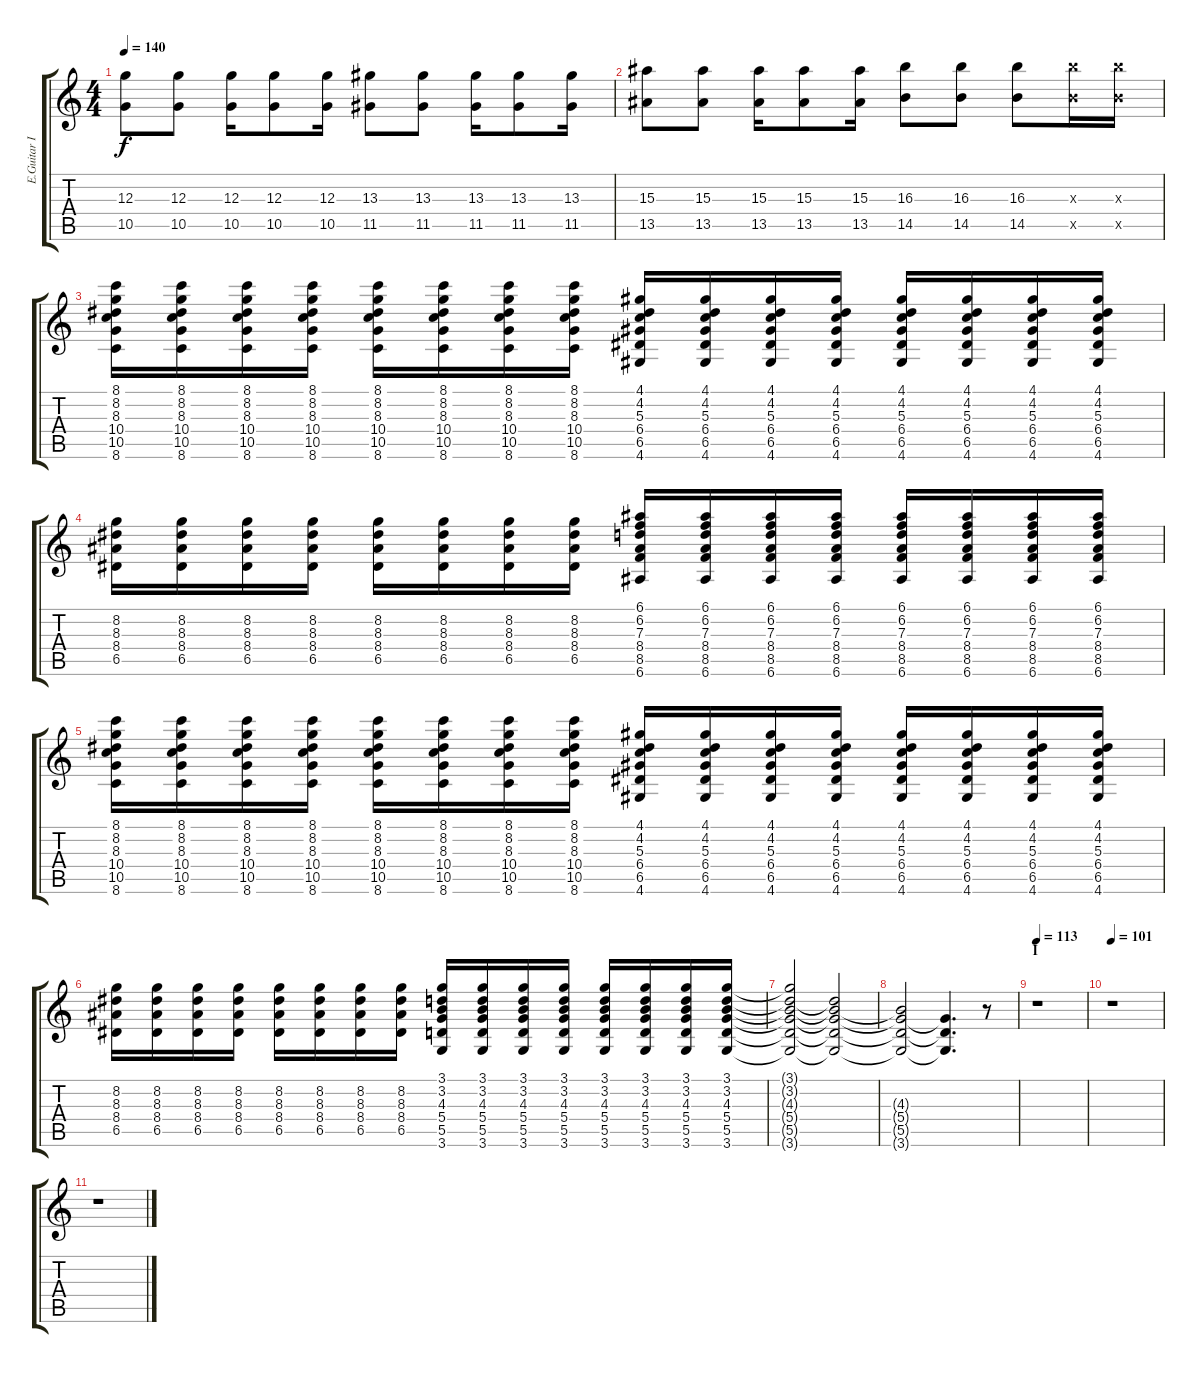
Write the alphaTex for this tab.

\track ("E.Guitar I (Taki) - Distortion" "E.Guitar I") {instrument distortionguitar}
\staff {score tabs}
\tuning (E4 B3 G3 D3 A2 E2) {hide}
\ts (4 4)
\tempo 140
\clef g2
\ks c
(12.3 10.5).8{dy f} (12.3 10.5).8 (12.3 10.5).16 (12.3 10.5).8 (12.3 10.5).16 (13.3 11.5).8 (13.3 11.5).8 (13.3 11.5).16 (13.3 11.5).8 (13.3 11.5).16 |
(15.3 13.5).8 (15.3 13.5).8 (15.3 13.5).16 (15.3 13.5).8 (15.3 13.5).16 (16.3 14.5).8 (16.3 14.5).8 (16.3 14.5).8 (16.3{x} 14.5{x}).16 (16.3{x} 14.5{x}).16 |
(8.1 8.2 8.3 10.4 10.5 8.6).16 (8.1 8.2 8.3 10.4 10.5 8.6).16 (8.1 8.2 8.3 10.4 10.5 8.6).16 (8.1 8.2 8.3 10.4 10.5 8.6).16 (8.1 8.2 8.3 10.4 10.5 8.6).16 (8.1 8.2 8.3 10.4 10.5 8.6).16 (8.1 8.2 8.3 10.4 10.5 8.6).16 (8.1 8.2 8.3 10.4 10.5 8.6).16 (4.1 4.2 5.3 6.4 6.5 4.6).16 (4.1 4.2 5.3 6.4 6.5 4.6).16 (4.1 4.2 5.3 6.4 6.5 4.6).16 (4.1 4.2 5.3 6.4 6.5 4.6).16 (4.1 4.2 5.3 6.4 6.5 4.6).16 (4.1 4.2 5.3 6.4 6.5 4.6).16 (4.1 4.2 5.3 6.4 6.5 4.6).16 (4.1 4.2 5.3 6.4 6.5 4.6).16 |
(8.2 8.3 8.4 6.5).16 (8.2 8.3 8.4 6.5).16 (8.2 8.3 8.4 6.5).16 (8.2 8.3 8.4 6.5).16 (8.2 8.3 8.4 6.5).16 (8.2 8.3 8.4 6.5).16 (8.2 8.3 8.4 6.5).16 (8.2 8.3 8.4 6.5).16 (6.1 6.2 7.3 8.4 8.5 6.6).16 (6.1 6.2 7.3 8.4 8.5 6.6).16 (6.1 6.2 7.3 8.4 8.5 6.6).16 (6.1 6.2 7.3 8.4 8.5 6.6).16 (6.1 6.2 7.3 8.4 8.5 6.6).16 (6.1 6.2 7.3 8.4 8.5 6.6).16 (6.1 6.2 7.3 8.4 8.5 6.6).16 (6.1 6.2 7.3 8.4 8.5 6.6).16 |
(8.1 8.2 8.3 10.4 10.5 8.6).16 (8.1 8.2 8.3 10.4 10.5 8.6).16 (8.1 8.2 8.3 10.4 10.5 8.6).16 (8.1 8.2 8.3 10.4 10.5 8.6).16 (8.1 8.2 8.3 10.4 10.5 8.6).16 (8.1 8.2 8.3 10.4 10.5 8.6).16 (8.1 8.2 8.3 10.4 10.5 8.6).16 (8.1 8.2 8.3 10.4 10.5 8.6).16 (4.1 4.2 5.3 6.4 6.5 4.6).16 (4.1 4.2 5.3 6.4 6.5 4.6).16 (4.1 4.2 5.3 6.4 6.5 4.6).16 (4.1 4.2 5.3 6.4 6.5 4.6).16 (4.1 4.2 5.3 6.4 6.5 4.6).16 (4.1 4.2 5.3 6.4 6.5 4.6).16 (4.1 4.2 5.3 6.4 6.5 4.6).16 (4.1 4.2 5.3 6.4 6.5 4.6).16 |
(8.2 8.3 8.4 6.5).16 (8.2 8.3 8.4 6.5).16 (8.2 8.3 8.4 6.5).16 (8.2 8.3 8.4 6.5).16 (8.2 8.3 8.4 6.5).16 (8.2 8.3 8.4 6.5).16 (8.2 8.3 8.4 6.5).16 (8.2 8.3 8.4 6.5).16 (3.1 3.2 4.3 5.4 5.5 3.6).16 (3.1 3.2 4.3 5.4 5.5 3.6).16 (3.1 3.2 4.3 5.4 5.5 3.6).16 (3.1 3.2 4.3 5.4 5.5 3.6).16 (3.1 3.2 4.3 5.4 5.5 3.6).16 (3.1 3.2 4.3 5.4 5.5 3.6).16 (3.1 3.2 4.3 5.4 5.5 3.6).16 (3.1 3.2 4.3 5.4 5.5 3.6).16 |
(3.1{t} 3.2{t} 4.3{t} 5.4{t} 5.5{t} 3.6{t}).2 (3.2{t} 4.3{t} 5.4{t} 5.5{t} 3.6{t}).2 |
(4.3{t} 5.4{t} 5.5{t} 3.6{t}).2 (5.4{t} 5.5{t} 3.6{t}).4{d} r.8 |
\section ("" "I")
\tempo 113
r.1 |
\tempo 101
r.1 |
r.1
